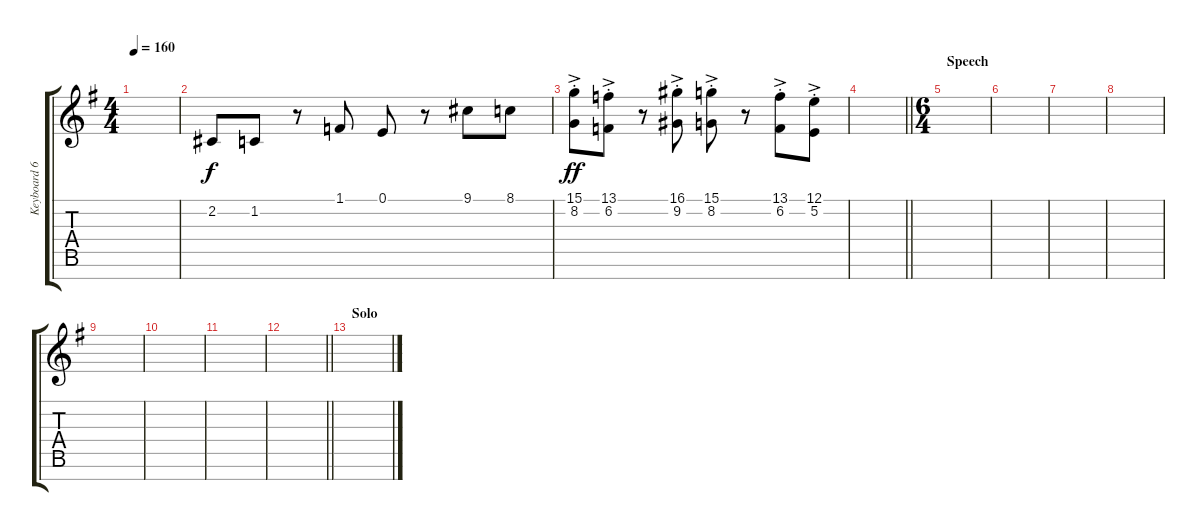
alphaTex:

\track ("Keyboard 6 - Brat/Shagrath" "Keyboard 6") {instrument flute}
\staff {score tabs}
\tuning (E4 B3 G3 D3 A2 E2 B1) {hide}
\ts (4 4)
\tempo 160
\clef g2
\ks g
|
2.2.8{volume 16 instrument marimba} 1.2.8 r.8 1.1.8 0.1.8 r.8 9.1.8 8.1.8 |
(15.1{ac st} 8.2{ac st}).8{dy ff} (13.1{ac st} 6.2{ac st}).8 r.8 (16.1{ac st} 9.2{ac st}).8 (15.1{ac st} 8.2{ac st}).8 r.8 (13.1{ac st} 6.2{ac st}).8 (12.1{ac st} 5.2{ac st}).8 |
\barLineRight lightlight
|
\ts (6 4)
\section ("" "Speech")
|
|
|
|
|
|
|
\barLineRight lightlight
|
\section ("" "Solo")
